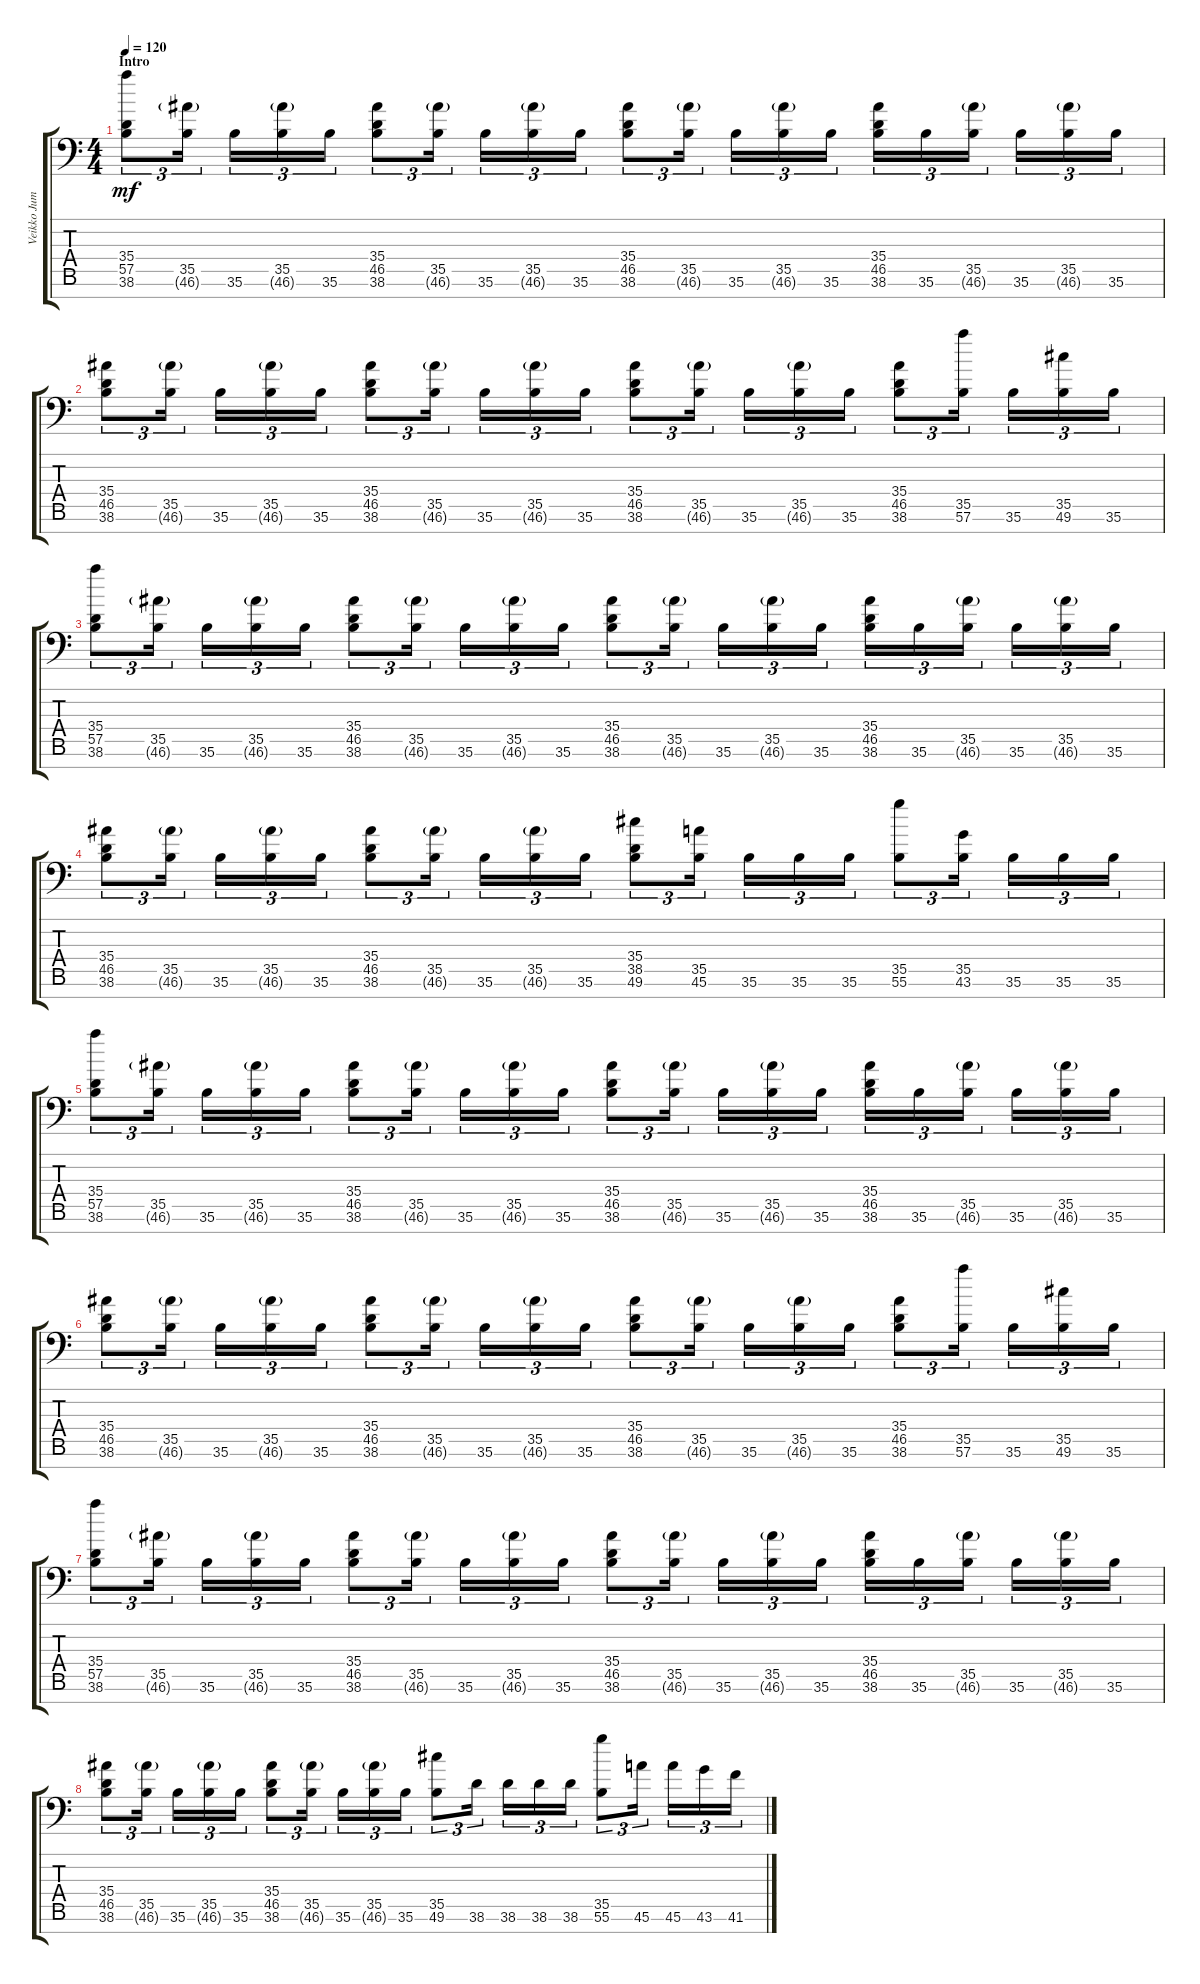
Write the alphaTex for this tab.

\track ("Veikko Jumisko (drums)" "Veikko Jum") {instrument acousticgrandpiano}
\staff {score tabs}
\tuning (C-1 C-1 C-1 C-1 C-1 C-1 C-1) {hide}
\ts (4 4)
\section ("" "Intro")
\tempo 120
\clef f4
\ks c
(35.4 57.5 38.6).8{tu (3 2) dy mf} (35.5 46.6{g}).16{tu (3 2)} 35.6.16{tu (3 2)} (35.5 46.6{g}).16{tu (3 2)} 35.6.16{tu (3 2)} (35.4 46.5 38.6).8{tu (3 2)} (35.5 46.6{g}).16{tu (3 2)} 35.6.16{tu (3 2)} (35.5 46.6{g}).16{tu (3 2)} 35.6.16{tu (3 2)} (35.4 46.5 38.6).8{tu (3 2)} (35.5 46.6{g}).16{tu (3 2)} 35.6.16{tu (3 2)} (35.5 46.6{g}).16{tu (3 2)} 35.6.16{tu (3 2)} (35.4 46.5 38.6).16{tu (3 2)} 35.6.16{tu (3 2)} (35.5 46.6{g}).16{tu (3 2)} 35.6.16{tu (3 2)} (35.5 46.6{g}).16{tu (3 2)} 35.6.16{tu (3 2)} |
(35.4 46.5 38.6).8{tu (3 2)} (35.5 46.6{g}).16{tu (3 2)} 35.6.16{tu (3 2)} (35.5 46.6{g}).16{tu (3 2)} 35.6.16{tu (3 2)} (35.4 46.5 38.6).8{tu (3 2)} (35.5 46.6{g}).16{tu (3 2)} 35.6.16{tu (3 2)} (35.5 46.6{g}).16{tu (3 2)} 35.6.16{tu (3 2)} (35.4 46.5 38.6).8{tu (3 2)} (35.5 46.6{g}).16{tu (3 2)} 35.6.16{tu (3 2)} (35.5 46.6{g}).16{tu (3 2)} 35.6.16{tu (3 2)} (35.4 46.5 38.6).8{tu (3 2)} (35.5 57.6).16{tu (3 2)} 35.6.16{tu (3 2)} (35.5 49.6).16{tu (3 2)} 35.6.16{tu (3 2)} |
(35.4 57.5 38.6).8{tu (3 2)} (35.5 46.6{g}).16{tu (3 2)} 35.6.16{tu (3 2)} (35.5 46.6{g}).16{tu (3 2)} 35.6.16{tu (3 2)} (35.4 46.5 38.6).8{tu (3 2)} (35.5 46.6{g}).16{tu (3 2)} 35.6.16{tu (3 2)} (35.5 46.6{g}).16{tu (3 2)} 35.6.16{tu (3 2)} (35.4 46.5 38.6).8{tu (3 2)} (35.5 46.6{g}).16{tu (3 2)} 35.6.16{tu (3 2)} (35.5 46.6{g}).16{tu (3 2)} 35.6.16{tu (3 2)} (35.4 46.5 38.6).16{tu (3 2)} 35.6.16{tu (3 2)} (35.5 46.6{g}).16{tu (3 2)} 35.6.16{tu (3 2)} (35.5 46.6{g}).16{tu (3 2)} 35.6.16{tu (3 2)} |
(35.4 46.5 38.6).8{tu (3 2)} (35.5 46.6{g}).16{tu (3 2)} 35.6.16{tu (3 2)} (35.5 46.6{g}).16{tu (3 2)} 35.6.16{tu (3 2)} (35.4 46.5 38.6).8{tu (3 2)} (35.5 46.6{g}).16{tu (3 2)} 35.6.16{tu (3 2)} (35.5 46.6{g}).16{tu (3 2)} 35.6.16{tu (3 2)} (35.4 38.5 49.6).8{tu (3 2)} (35.5 45.6).16{tu (3 2)} 35.6.16{tu (3 2)} 35.6.16{tu (3 2)} 35.6.16{tu (3 2)} (35.5 55.6).8{tu (3 2)} (35.5 43.6).16{tu (3 2)} 35.6.16{tu (3 2)} 35.6.16{tu (3 2)} 35.6.16{tu (3 2)} |
(35.4 57.5 38.6).8{tu (3 2)} (35.5 46.6{g}).16{tu (3 2)} 35.6.16{tu (3 2)} (35.5 46.6{g}).16{tu (3 2)} 35.6.16{tu (3 2)} (35.4 46.5 38.6).8{tu (3 2)} (35.5 46.6{g}).16{tu (3 2)} 35.6.16{tu (3 2)} (35.5 46.6{g}).16{tu (3 2)} 35.6.16{tu (3 2)} (35.4 46.5 38.6).8{tu (3 2)} (35.5 46.6{g}).16{tu (3 2)} 35.6.16{tu (3 2)} (35.5 46.6{g}).16{tu (3 2)} 35.6.16{tu (3 2)} (35.4 46.5 38.6).16{tu (3 2)} 35.6.16{tu (3 2)} (35.5 46.6{g}).16{tu (3 2)} 35.6.16{tu (3 2)} (35.5 46.6{g}).16{tu (3 2)} 35.6.16{tu (3 2)} |
(35.4 46.5 38.6).8{tu (3 2)} (35.5 46.6{g}).16{tu (3 2)} 35.6.16{tu (3 2)} (35.5 46.6{g}).16{tu (3 2)} 35.6.16{tu (3 2)} (35.4 46.5 38.6).8{tu (3 2)} (35.5 46.6{g}).16{tu (3 2)} 35.6.16{tu (3 2)} (35.5 46.6{g}).16{tu (3 2)} 35.6.16{tu (3 2)} (35.4 46.5 38.6).8{tu (3 2)} (35.5 46.6{g}).16{tu (3 2)} 35.6.16{tu (3 2)} (35.5 46.6{g}).16{tu (3 2)} 35.6.16{tu (3 2)} (35.4 46.5 38.6).8{tu (3 2)} (35.5 57.6).16{tu (3 2)} 35.6.16{tu (3 2)} (35.5 49.6).16{tu (3 2)} 35.6.16{tu (3 2)} |
(35.4 57.5 38.6).8{tu (3 2)} (35.5 46.6{g}).16{tu (3 2)} 35.6.16{tu (3 2)} (35.5 46.6{g}).16{tu (3 2)} 35.6.16{tu (3 2)} (35.4 46.5 38.6).8{tu (3 2)} (35.5 46.6{g}).16{tu (3 2)} 35.6.16{tu (3 2)} (35.5 46.6{g}).16{tu (3 2)} 35.6.16{tu (3 2)} (35.4 46.5 38.6).8{tu (3 2)} (35.5 46.6{g}).16{tu (3 2)} 35.6.16{tu (3 2)} (35.5 46.6{g}).16{tu (3 2)} 35.6.16{tu (3 2)} (35.4 46.5 38.6).16{tu (3 2)} 35.6.16{tu (3 2)} (35.5 46.6{g}).16{tu (3 2)} 35.6.16{tu (3 2)} (35.5 46.6{g}).16{tu (3 2)} 35.6.16{tu (3 2)} |
(35.4 46.5 38.6).8{tu (3 2)} (35.5 46.6{g}).16{tu (3 2)} 35.6.16{tu (3 2)} (35.5 46.6{g}).16{tu (3 2)} 35.6.16{tu (3 2)} (35.4 46.5 38.6).8{tu (3 2)} (35.5 46.6{g}).16{tu (3 2)} 35.6.16{tu (3 2)} (35.5 46.6{g}).16{tu (3 2)} 35.6.16{tu (3 2)} (35.5 49.6).8{tu (3 2)} 38.6.16{tu (3 2)} 38.6.16{tu (3 2)} 38.6.16{tu (3 2)} 38.6.16{tu (3 2)} (35.5 55.6).8{tu (3 2)} 45.6.16{tu (3 2)} 45.6.16{tu (3 2)} 43.6.16{tu (3 2)} 41.6.16{tu (3 2)}
